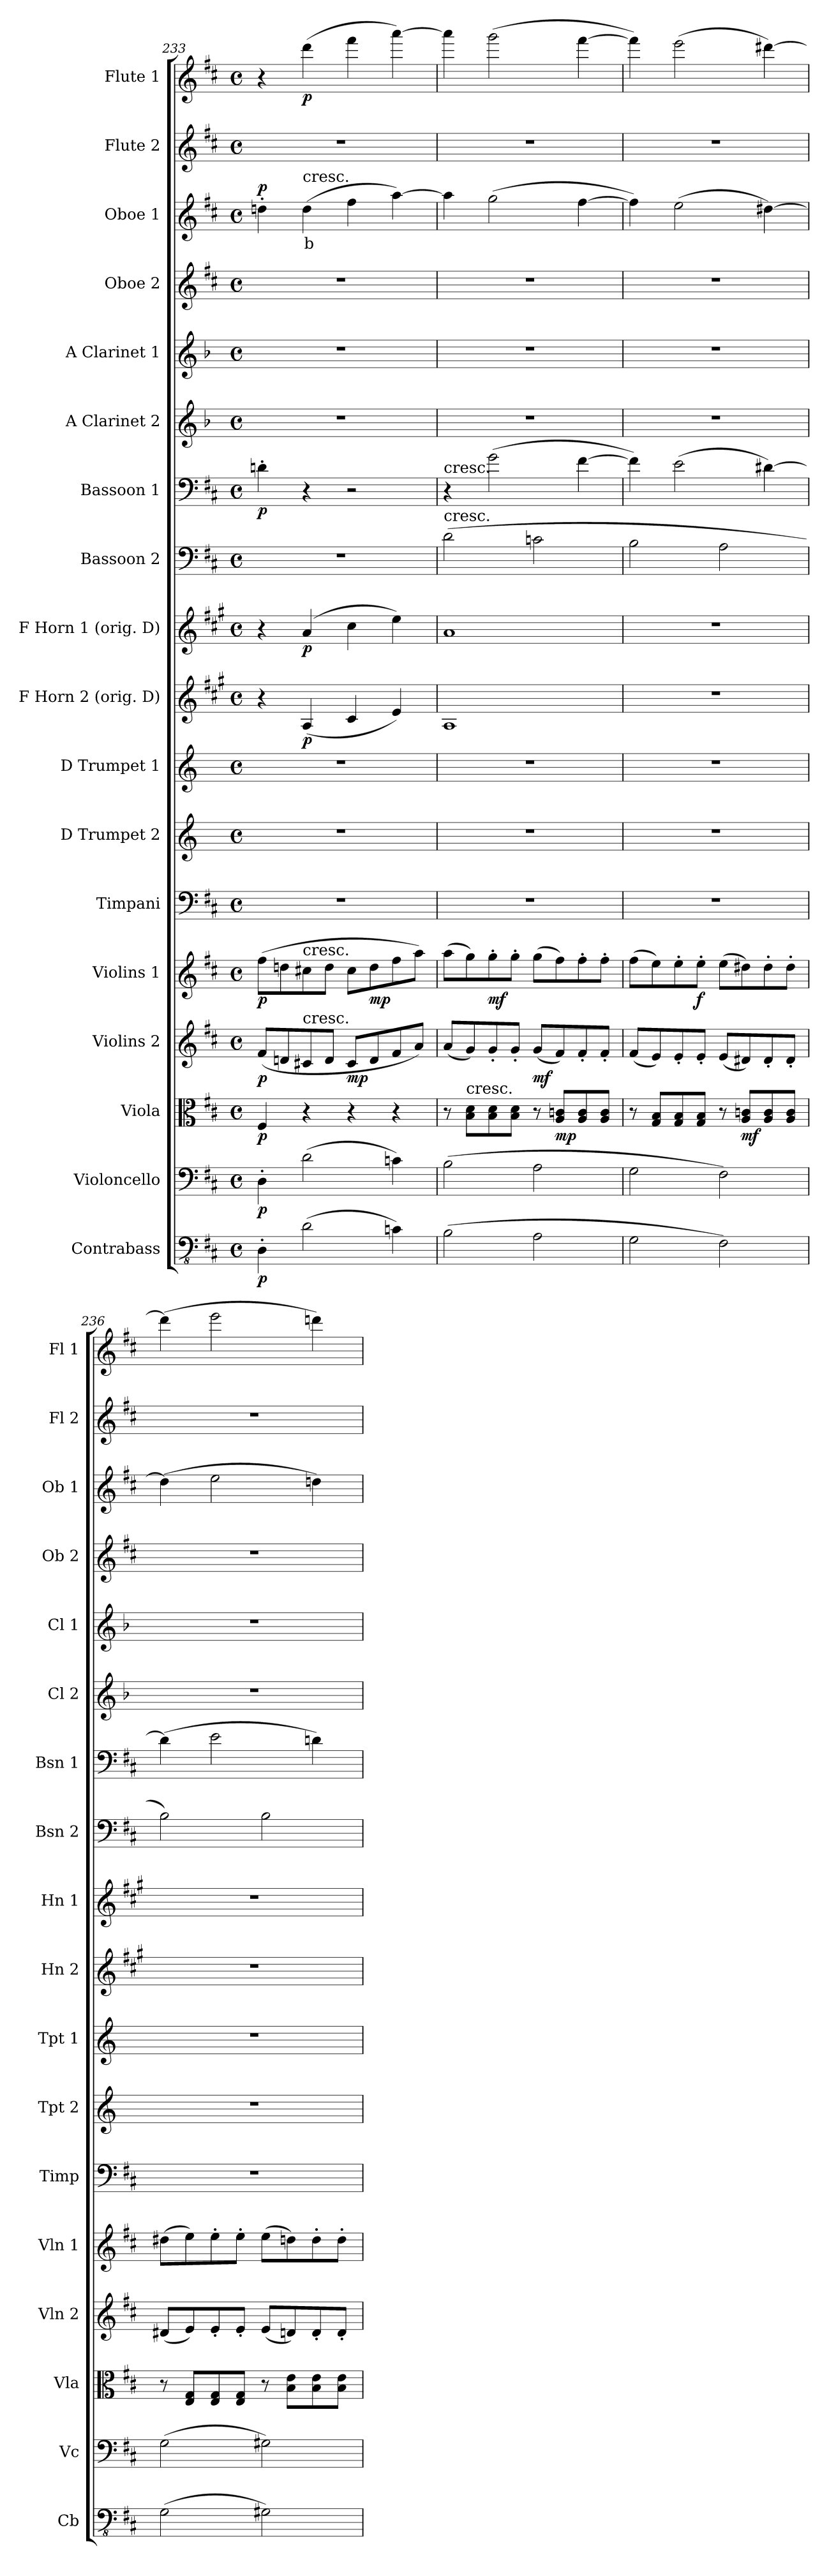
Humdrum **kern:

**kern	**dynam	**kern	**dynam	**kern	**dynam	**kern	**dynam	**kern	**dynam	**kern	**kern	**kern	**kern	**dynam	**kern	**dynam	**kern	**kern	**dynam	**kern	**kern	**kern	**kern	**text	**dynam	**kern	**kern	**dynam
*part18	*part18	*part17	*part17	*part16	*part16	*part15	*part15	*part14	*part14	*part13	*part12	*part11	*part10	*part10	*part9	*part9	*part8	*part7	*part7	*part6	*part5	*part4	*part3	*part3	*part3	*part2	*part1	*part1
*staff18	*staff18	*staff17	*staff17	*staff16	*staff16	*staff15	*staff15	*staff14	*staff14	*staff13	*staff12	*staff11	*staff10	*staff10	*staff9	*staff9	*staff8	*staff7	*staff7	*staff6	*staff5	*staff4	*staff3	*staff3	*staff3	*staff2	*staff1	*staff1
*I"Contrabass	*	*I"Violoncello	*	*I"Viola	*	*I"Violins 2	*	*I"Violins 1	*	*I"Timpani	*I"D Trumpet 2	*I"D Trumpet 1	*I"F Horn 2 (orig.  D)	*	*I"F Horn 1 (orig.  D)	*	*I"Bassoon 2	*I"Bassoon 1	*	*I"A Clarinet 2	*I"A Clarinet 1	*I"Oboe 2	*I"Oboe 1	*	*	*I"Flute 2	*I"Flute 1	*
*I'Cb	*	*I'Vc	*	*I'Vla	*	*I'Vln 2	*	*I'Vln 1	*	*I'Timp	*I'Tpt 2	*I'Tpt 1	*I'Hn 2	*	*I'Hn 1	*	*I'Bsn 2	*I'Bsn 1	*	*I'Cl 2	*I'Cl 1	*I'Ob 2	*I'Ob 1	*	*	*I'Fl 2	*I'Fl 1	*
*clefFv4	*	*clefF4	*	*clefC3	*	*clefG2	*	*clefG2	*	*clefF4	*clefG2	*clefG2	*clefG2	*	*clefG2	*	*clefF4	*clefF4	*	*clefG2	*clefG2	*clefG2	*clefG2	*	*	*clefG2	*clefG2	*
*	*	*	*	*	*	*	*	*	*	*	*ITrd-1c-2	*ITrd-1c-2	*ITrd4c7	*	*ITrd4c7	*	*	*	*	*ITrd2c3	*ITrd2c3	*	*	*	*	*	*	*
*k[f#c#]	*	*k[f#c#]	*	*k[f#c#]	*	*k[f#c#]	*	*k[f#c#]	*	*k[f#c#]	*k[f#c#]	*k[f#c#]	*k[f#c#]	*	*k[f#c#]	*	*k[f#c#]	*k[f#c#]	*	*k[f#c#]	*k[f#c#]	*k[f#c#]	*k[f#c#]	*	*	*k[f#c#]	*k[f#c#]	*
*M4/4	*	*M4/4	*	*M4/4	*	*M4/4	*	*M4/4	*	*M4/4	*M4/4	*M4/4	*M4/4	*	*M4/4	*	*M4/4	*M4/4	*	*M4/4	*M4/4	*M4/4	*M4/4	*	*	*M4/4	*M4/4	*
*met(c)	*	*met(c)	*	*met(c)	*	*met(c)	*	*met(c)	*	*met(c)	*met(c)	*met(c)	*met(c)	*	*met(c)	*	*met(c)	*met(c)	*	*met(c)	*met(c)	*met(c)	*met(c)	*	*	*met(c)	*met(c)	*
=233	=233	=233	=233	=233	=233	=233	=233	=233	=233	=233	=233	=233	=233	=233	=233	=233	=233	=233	=233	=233	=233	=233	=233	=233	=233	=233	=233	=233
!	!LO:DY:b	!	!LO:DY:b	!	!LO:DY:b	!	!LO:DY:b	!	!LO:DY:b	!	!	!	!	!	!	!	!	!	!LO:DY:b	!	!	!	!	!	!LO:DY:b	!	!	!
4DD'\	p	4D'\	p	4F#/	p	(<8f#/L	p	(>8ff#\L	p	1r	1r	1r	4r	.	4r	.	1r	4dn'\	p	1r	1r	1r	4ddn'\	.	p	1r	4r	.
.	.	.	.	.	.	8dn/	.	8ddn\	.	.	.	.	.	.	.	.	.	.	.	.	.	.	.	.	.	.	.	.
!	!	!	!	!	!	!	!	!	!	!	!	!	!	!	!	!	!	!	!	!	!	!	!LO:TX:a:t=cresc.	!	!	!	!	!
!	!	!	!	!	!	!	!	!LO:TX:a:t=cresc.	!	!	!	!	!	!	!	!	!	!	!	!	!	!	!	!	!	!	!	!
!	!	!	!	!	!	!LO:TX:a:t=cresc.	!	!	!	!	!	!	!	!	!	!	!	!	!	!	!	!	!	!	!	!	!	!
!	!	!	!	!	!	!	!	!	!	!	!	!	!	!LO:DY:b	!	!LO:DY:b	!	!	!	!	!	!	!	!LO:LY:b:color=#FF0000	!	!	!	!LO:DY:b
(>2D\	.	(>2d\	.	4r	.	8c#X/	.	8cc#X\	.	.	.	.	(<4D/	p	(>4d/	p	.	4r	.	.	.	.	(>4dd\	b	.	.	(>4ddd\	p
.	.	.	.	.	.	8d/J	.	8dd\J	.	.	.	.	.	.	.	.	.	.	.	.	.	.	.	.	.	.	.	.
!	!	!	!	!	!	!	!LO:DY:b	!	!	!	!	!	!	!	!	!	!	!	!	!	!	!	!	!	!	!	!	!
.	.	.	.	4r	.	8c#/L	mp	8cc#\L	.	.	.	.	4F#/	.	4f#\	.	.	2r	.	.	.	.	4ff#\	.	.	.	4fff#\	.
!	!	!	!	!	!	!	!	!	!LO:DY:b	!	!	!	!	!	!	!	!	!	!	!	!	!	!	!	!	!	!	!
.	.	.	.	.	.	8d/	.	8dd\	mp	.	.	.	.	.	.	.	.	.	.	.	.	.	.	.	.	.	.	.
4Cn\)	.	4cn\)	.	4r	.	8f#/	.	8ff#\	.	.	.	.	4A/)	.	4a\)	.	.	.	.	.	.	.	[4aa\)	.	.	.	[4aaa\)	.
.	.	.	.	.	.	8a/J)	.	8aa\J)	.	.	.	.	.	.	.	.	.	.	.	.	.	.	.	.	.	.	.	.
=234	=234	=234	=234	=234	=234	=234	=234	=234	=234	=234	=234	=234	=234	=234	=234	=234	=234	=234	=234	=234	=234	=234	=234	=234	=234	=234	=234	=234
!	!	!	!	!	!	!	!	!	!	!	!	!	!	!	!	!	!	!LO:TX:a:t=cresc.	!	!	!	!	!	!	!	!	!	!
!	!	!	!	!	!	!	!	!	!	!	!	!	!	!	!	!	!LO:TX:a:t=cresc.	!	!	!	!	!	!	!	!	!	!	!
(>2BB\	.	(>2B\	.	8r	.	(<8a/L	.	(>8aa\L	.	1r	1r	1r	1D	.	1d	.	(>2d\	4r	.	1r	1r	1r	4aa\]	.	.	1r	4aaa\]	.
!	!	!	!	!LO:TX:a:t=cresc.	!	!	!	!	!	!	!	!	!	!	!	!	!	!	!	!	!	!	!	!	!	!	!	!
.	.	.	.	8B\ 8d\L	.	8g/)	.	8gg\)	.	.	.	.	.	.	.	.	.	.	.	.	.	.	.	.	.	.	.	.
!	!	!	!	!	!	!	!	!	!LO:DY:b	!	!	!	!	!	!	!	!	!	!	!	!	!	!	!	!	!	!	!
.	.	.	.	8B\ 8d\	.	8g'/	.	8gg'\	mf	.	.	.	.	.	.	.	.	(>2g\	.	.	.	.	(>2gg\	.	.	.	(>2ggg\	.
.	.	.	.	8B\ 8d\J	.	8g'/J	.	8gg'\J	.	.	.	.	.	.	.	.	.	.	.	.	.	.	.	.	.	.	.	.
!	!	!	!	!	!	!	!LO:DY:b	!	!	!	!	!	!	!	!	!	!	!	!	!	!	!	!	!	!	!	!	!
2AA\	.	2A\	.	8r	.	(<8g/L	mf	(>8gg\L	.	.	.	.	.	.	.	.	2cn\	.	.	.	.	.	.	.	.	.	.	.
!	!	!	!	!	!LO:DY:b	!	!	!	!	!	!	!	!	!	!	!	!	!	!	!	!	!	!	!	!	!	!	!
.	.	.	.	8A/ 8cn/L	mp	8f#/)	.	8ff#\)	.	.	.	.	.	.	.	.	.	.	.	.	.	.	.	.	.	.	.	.
.	.	.	.	8A/ 8c/	.	8f#'/	.	8ff#'\	.	.	.	.	.	.	.	.	.	[4f#\	.	.	.	.	[4ff#\	.	.	.	[4fff#\	.
.	.	.	.	8A/ 8c/J	.	8f#'/J	.	8ff#'\J	.	.	.	.	.	.	.	.	.	.	.	.	.	.	.	.	.	.	.	.
!!LO:PB:g=z
=235	=235	=235	=235	=235	=235	=235	=235	=235	=235	=235	=235	=235	=235	=235	=235	=235	=235	=235	=235	=235	=235	=235	=235	=235	=235	=235	=235	=235
2GG\	.	2G\	.	8r	.	(<8f#/L	.	(>8ff#\L	.	1r	1r	1r	1r	.	1r	.	2B\	4f#\])	.	1r	1r	1r	4ff#\])	.	.	1r	4fff#\])	.
.	.	.	.	8G/ 8B/L	.	8e/)	.	8ee\)	.	.	.	.	.	.	.	.	.	.	.	.	.	.	.	.	.	.	.	.
.	.	.	.	8G/ 8B/	.	8e'/	.	8ee'\	.	.	.	.	.	.	.	.	.	(>2e\	.	.	.	.	(>2ee\	.	.	.	(>2eee\	.
!	!	!	!	!	!	!	!	!	!LO:DY:b	!	!	!	!	!	!	!	!	!	!	!	!	!	!	!	!	!	!	!
.	.	.	.	8G/ 8B/J	.	8e'/J	.	8ee'\J	f	.	.	.	.	.	.	.	.	.	.	.	.	.	.	.	.	.	.	.
2FF#\)	.	2F#\)	.	8r	.	(<8e/L	.	(>8ee\L	.	.	.	.	.	.	.	.	2A\	.	.	.	.	.	.	.	.	.	.	.
!	!	!	!	!	!LO:DY:b	!	!	!	!	!	!	!	!	!	!	!	!	!	!	!	!	!	!	!	!	!	!	!
.	.	.	.	8A/ 8cn/L	mf	8d#X/)	.	8dd#X\)	.	.	.	.	.	.	.	.	.	.	.	.	.	.	.	.	.	.	.	.
.	.	.	.	8A/ 8c/	.	8d#'/	.	8dd#'\	.	.	.	.	.	.	.	.	.	[4d#X\)	.	.	.	.	[4dd#X\)	.	.	.	[4ddd#X\)	.
.	.	.	.	8A/ 8c/J	.	8d#'/J	.	8dd#'\J	.	.	.	.	.	.	.	.	.	.	.	.	.	.	.	.	.	.	.	.
=236	=236	=236	=236	=236	=236	=236	=236	=236	=236	=236	=236	=236	=236	=236	=236	=236	=236	=236	=236	=236	=236	=236	=236	=236	=236	=236	=236	=236
(>2GG\	.	(>2G\	.	8r	.	(<8d#X/L	.	(>8dd#X\L	.	1r	1r	1r	1r	.	1r	.	2B\)	(>4d#\]	.	1r	1r	1r	(>4dd#\]	.	.	1r	(>4ddd#\]	.
.	.	.	.	8E/ 8G/L	.	8e/)	.	8ee\)	.	.	.	.	.	.	.	.	.	.	.	.	.	.	.	.	.	.	.	.
.	.	.	.	8E/ 8G/	.	8e'/	.	8ee'\	.	.	.	.	.	.	.	.	.	2e\	.	.	.	.	2ee\	.	.	.	2eee\	.
.	.	.	.	8E/ 8G/J	.	8e'/J	.	8ee'\J	.	.	.	.	.	.	.	.	.	.	.	.	.	.	.	.	.	.	.	.
2GG#X\)	.	2G#X\)	.	8r	.	(<8e/L	.	(>8ee\L	.	.	.	.	.	.	.	.	2B\	.	.	.	.	.	.	.	.	.	.	.
.	.	.	.	8B\ 8e\L	.	8dn/)	.	8ddn\)	.	.	.	.	.	.	.	.	.	.	.	.	.	.	.	.	.	.	.	.
.	.	.	.	8B\ 8e\	.	8d'/	.	8dd'\	.	.	.	.	.	.	.	.	.	4dn\)	.	.	.	.	4ddn\)	.	.	.	4dddn\)	.
.	.	.	.	8B\ 8e\J	.	8d'/J	.	8dd'\J	.	.	.	.	.	.	.	.	.	.	.	.	.	.	.	.	.	.	.	.
=	=	=	=	=	=	=	=	=	=	=	=	=	=	=	=	=	=	=	=	=	=	=	=	=	=	=	=	=
*-	*-	*-	*-	*-	*-	*-	*-	*-	*-	*-	*-	*-	*-	*-	*-	*-	*-	*-	*-	*-	*-	*-	*-	*-	*-	*-	*-	*-
